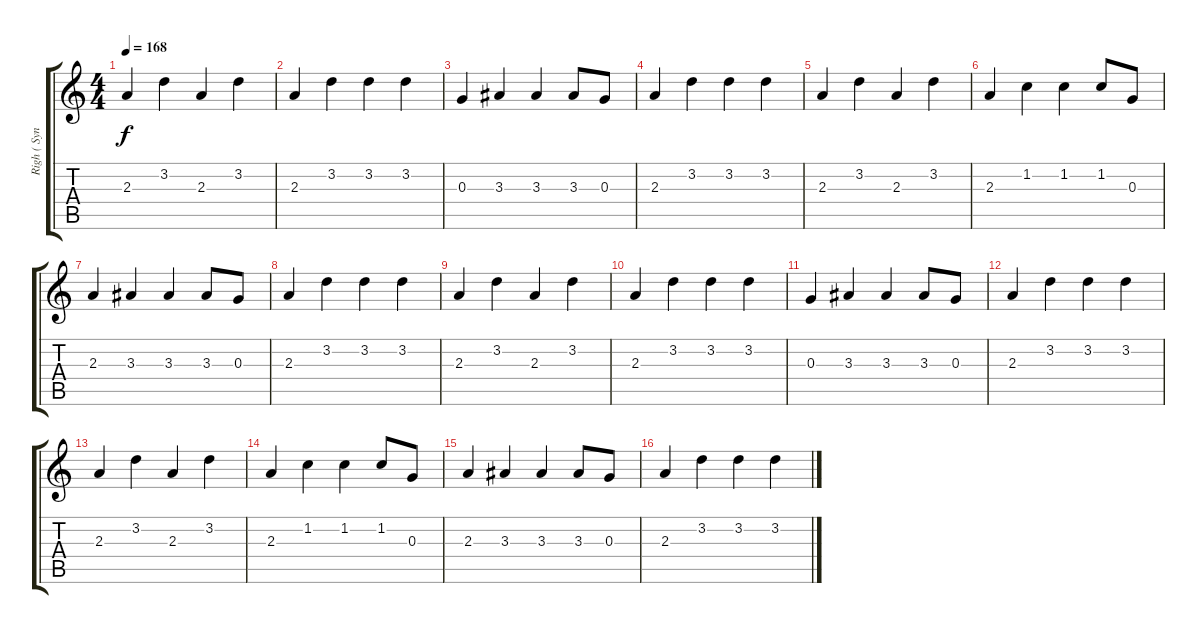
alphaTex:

\track ("Righ ( Synthétiseur 2 )" "Righ ( Syn") {instrument fx4atmosphere}
\staff {score tabs}
\tuning (E5 B4 G4 D4 A3 E3) {hide}
\ts (4 4)
\tempo 168
\clef g2
\ks c
2.3.4{dy f} 3.2.4 2.3.4 3.2.4 |
2.3.4 3.2.4 3.2.4 3.2.4 |
0.3.4 3.3.4 3.3.4 3.3.8 0.3.8 |
2.3.4 3.2.4 3.2.4 3.2.4 |
2.3.4 3.2.4 2.3.4 3.2.4 |
2.3.4 1.2.4 1.2.4 1.2.8 0.3.8 |
2.3.4 3.3.4 3.3.4 3.3.8 0.3.8 |
2.3.4 3.2.4 3.2.4 3.2.4 |
2.3.4 3.2.4 2.3.4 3.2.4 |
2.3.4 3.2.4 3.2.4 3.2.4 |
0.3.4 3.3.4 3.3.4 3.3.8 0.3.8 |
2.3.4 3.2.4 3.2.4 3.2.4 |
2.3.4 3.2.4 2.3.4 3.2.4 |
2.3.4 1.2.4 1.2.4 1.2.8 0.3.8 |
2.3.4 3.3.4 3.3.4 3.3.8 0.3.8 |
2.3.4 3.2.4 3.2.4 3.2.4
